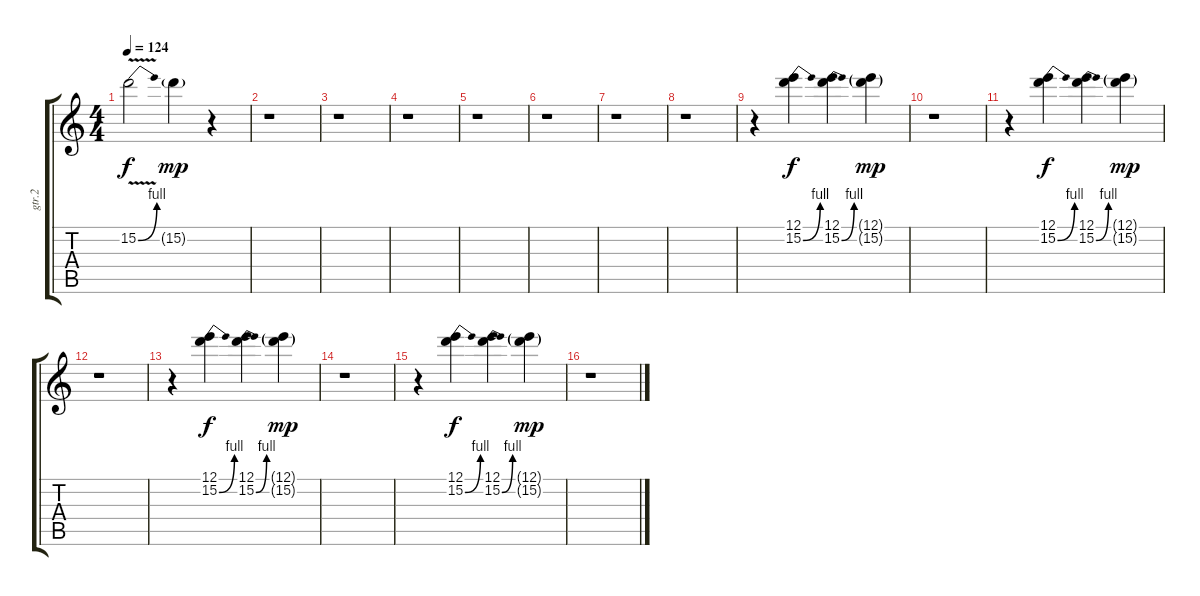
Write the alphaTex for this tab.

\track ("gtr.2" "gtr.2") {instrument distortionguitar}
\staff {score tabs}
\tuning (E4 B3 G3 D3 A2 E2) {hide}
\ts (4 4)
\tempo 124
\clef g2
\ks c
15.2{be (bend 0 0 60 4) v}.2{dy f} 15.2{g}.4{dy mp} r.4 |
r.1 |
r.1 |
r.1 |
r.1 |
r.1 |
r.1 |
r.1 |
r.4 (12.1 15.2{be (bend 0 0 60 4)}).4{dy f} (12.1 15.2{be (bend 0 0 60 4)}).4 (12.1{g} 15.2{g}).4{dy mp} |
r.1 |
r.4 (12.1 15.2{be (bend 0 0 60 4)}).4{dy f} (12.1 15.2{be (bend 0 0 60 4)}).4 (12.1{g} 15.2{g}).4{dy mp} |
r.1 |
r.4 (12.1 15.2{be (bend 0 0 60 4)}).4{dy f} (12.1 15.2{be (bend 0 0 60 4)}).4 (12.1{g} 15.2{g}).4{dy mp} |
r.1 |
r.4 (12.1 15.2{be (bend 0 0 60 4)}).4{dy f} (12.1 15.2{be (bend 0 0 60 4)}).4 (12.1{g} 15.2{g}).4{dy mp} |
r.1
